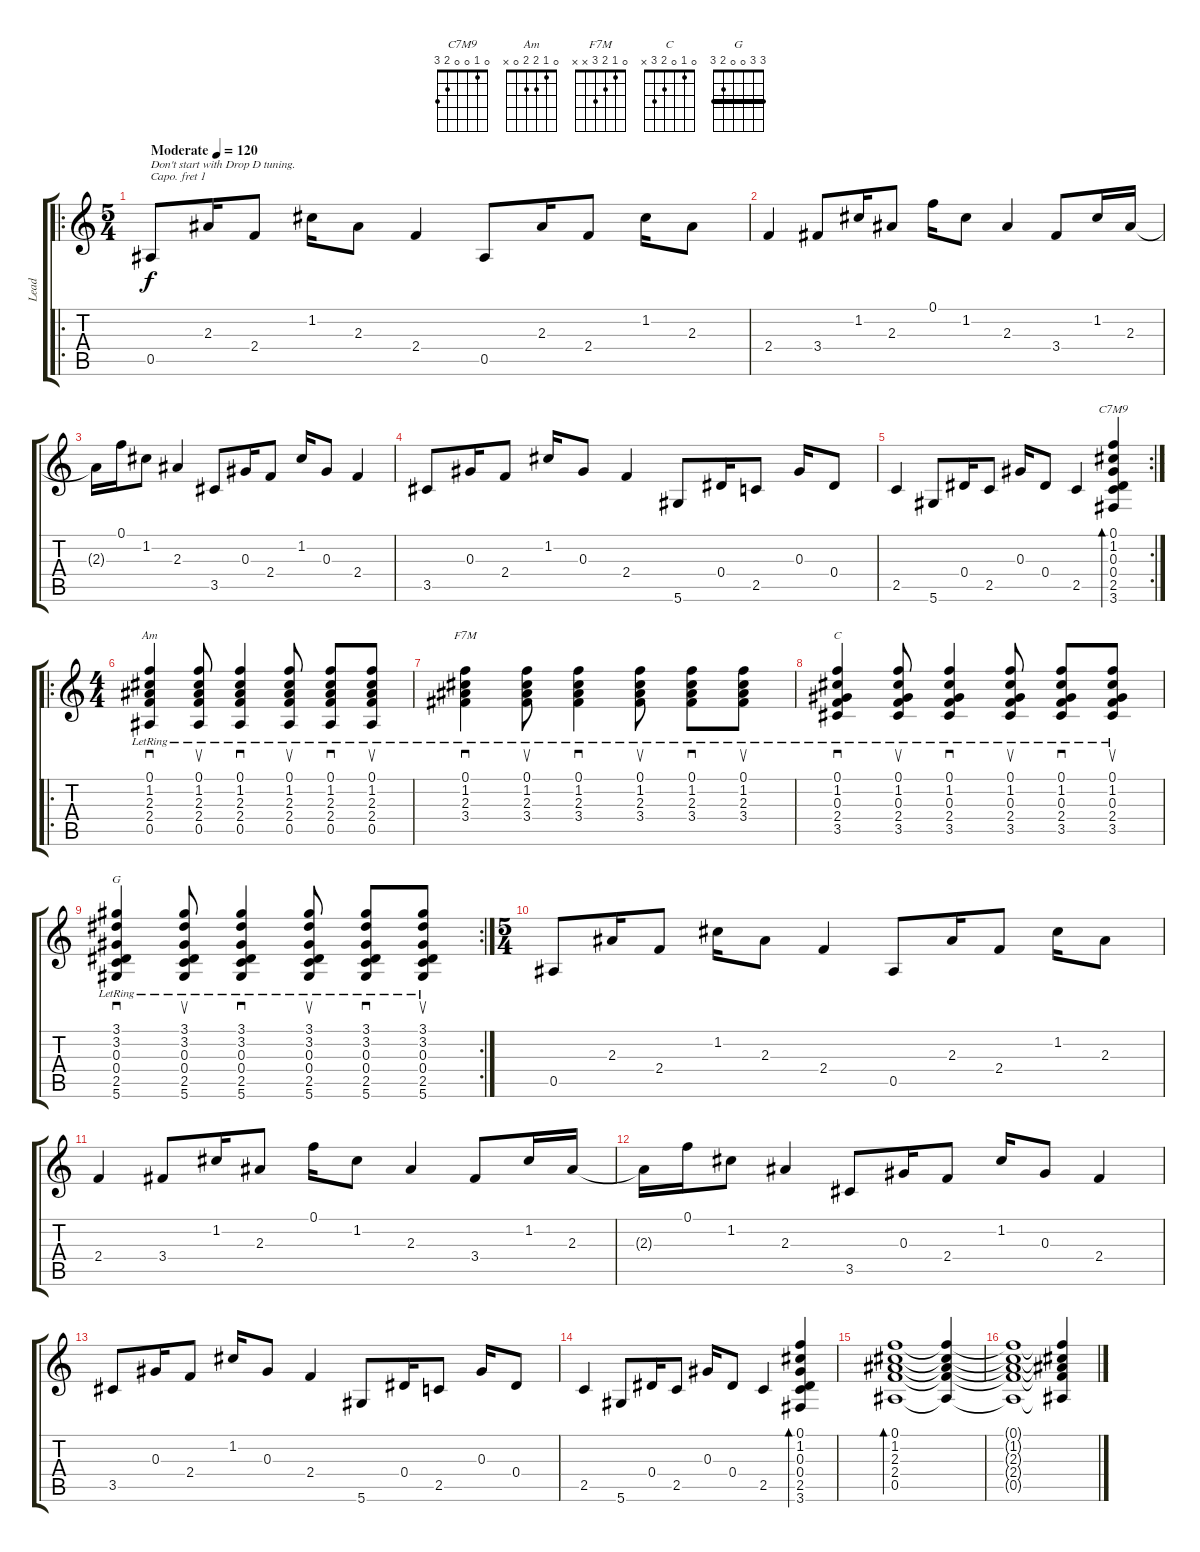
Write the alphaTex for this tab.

\track ("Lead" "Lead") {instrument distortionguitar}
\staff {score tabs}
\capo 1
\tuning (E4 B3 G3 D3 A2 D2) {hide}
\chord ("C7M9" 0 1 0 0 2 3)
\chord ("Am" 0 1 2 2 0 x)
\chord ("F7M" 0 1 2 3 x x)
\chord ("C" 0 1 0 2 3 x)
\chord ("G" 3 3 0 0 2 3) {barre 3}
\ro
\ts (5 4)
\tempo (120 "Moderate")
\clef g2
\ks c
0.5.8{txt "Don't start with Drop D tuning." dy f instrument distortionguitar} 2.3.16 2.4.8 1.2.16 2.3.8 2.4.4 0.5.8 2.3.16 2.4.8 1.2.16 2.3.8 |
2.4.4 3.4.8 1.2.16 2.3.8 0.1.16 1.2.8 2.3.4 3.4.8 1.2.16 2.3.16 |
2.3{t}.16 0.1.16 1.2.8 2.3.4 3.5.8 0.3.16 2.4.8 1.2.16 0.3.8 2.4.4 |
3.5.8 0.3.16 2.4.8 1.2.16 0.3.8 2.4.4 5.6.8 0.4.16 2.5.8 0.3.16 0.4.8 |
\rc 2
2.5.4 5.6.8 0.4.16 2.5.8 0.3.16 0.4.8 2.5.4 (0.1 1.2 0.3 0.4 2.5 3.6).4{bd 480 ch "C7M9"} |
\ro
\ts (4 4)
(0.1{lr} 1.2{lr} 2.3{lr} 2.4{lr} 0.5{lr}).4{sd ch "Am"} (0.1{lr} 1.2{lr} 2.3{lr} 2.4{lr} 0.5{lr}).8{su} (0.1{lr} 1.2{lr} 2.3{lr} 2.4{lr} 0.5{lr}).4{sd} (0.1{lr} 1.2{lr} 2.3{lr} 2.4{lr} 0.5{lr}).8{su} (0.1{lr} 1.2{lr} 2.3{lr} 2.4{lr} 0.5{lr}).8{sd} (0.1{lr} 1.2{lr} 2.3{lr} 2.4{lr} 0.5{lr}).8{su} |
(0.1{lr} 1.2{lr} 2.3{lr} 3.4{lr}).4{sd ch "F7M"} (0.1{lr} 1.2{lr} 2.3{lr} 3.4{lr}).8{su} (0.1{lr} 1.2{lr} 2.3{lr} 3.4{lr}).4{sd} (0.1{lr} 1.2{lr} 2.3{lr} 3.4{lr}).8{su} (0.1{lr} 1.2{lr} 2.3{lr} 3.4{lr}).8{sd} (0.1{lr} 1.2{lr} 2.3{lr} 3.4{lr}).8{su} |
(0.1{lr} 1.2{lr} 0.3{lr} 2.4{lr} 3.5{lr}).4{sd ch "C"} (0.1{lr} 1.2{lr} 0.3{lr} 2.4{lr} 3.5{lr}).8{su} (0.1{lr} 1.2{lr} 0.3{lr} 2.4{lr} 3.5{lr}).4{sd} (0.1{lr} 1.2{lr} 0.3{lr} 2.4{lr} 3.5{lr}).8{su} (0.1{lr} 1.2{lr} 0.3{lr} 2.4{lr} 3.5{lr}).8{sd} (0.1{lr} 1.2{lr} 0.3{lr} 2.4{lr} 3.5{lr}).8{su} |
\rc 2
(3.1{lr} 3.2{lr} 0.3{lr} 0.4{lr} 2.5{lr} 5.6{lr}).4{sd ch "G"} (3.1{lr} 3.2{lr} 0.3{lr} 0.4{lr} 2.5{lr} 5.6{lr}).8{su} (3.1{lr} 3.2{lr} 0.3{lr} 0.4{lr} 2.5{lr} 5.6{lr}).4{sd} (3.1{lr} 3.2{lr} 0.3{lr} 0.4{lr} 2.5{lr} 5.6{lr}).8{su} (3.1{lr} 3.2{lr} 0.3{lr} 0.4{lr} 2.5{lr} 5.6{lr}).8{sd} (3.1{lr} 3.2{lr} 0.3{lr} 0.4{lr} 2.5{lr} 5.6{lr}).8{su} |
\ts (5 4)
0.5.8 2.3.16 2.4.8 1.2.16 2.3.8 2.4.4 0.5.8 2.3.16 2.4.8 1.2.16 2.3.8 |
2.4.4 3.4.8 1.2.16 2.3.8 0.1.16 1.2.8 2.3.4 3.4.8 1.2.16 2.3.16 |
2.3{t}.16 0.1.16 1.2.8 2.3.4 3.5.8 0.3.16 2.4.8 1.2.16 0.3.8 2.4.4 |
3.5.8 0.3.16 2.4.8 1.2.16 0.3.8 2.4.4 5.6.8 0.4.16 2.5.8 0.3.16 0.4.8 |
2.5.4 5.6.8 0.4.16 2.5.8 0.3.16 0.4.8 2.5.4 (0.1 1.2 0.3 0.4 2.5 3.6).4{bd 480} |
(0.1 1.2 2.3 2.4 0.5).1{bd 480} (0.1{t} 1.2{t} 2.3{t} 2.4{t} 0.5{t}).4 |
(0.1{t} 1.2{t} 2.3{t} 2.4{t} 0.5{t}).1 (0.1{t} 1.2{t} 2.3{t} 2.4{t} 0.5{t}).4
